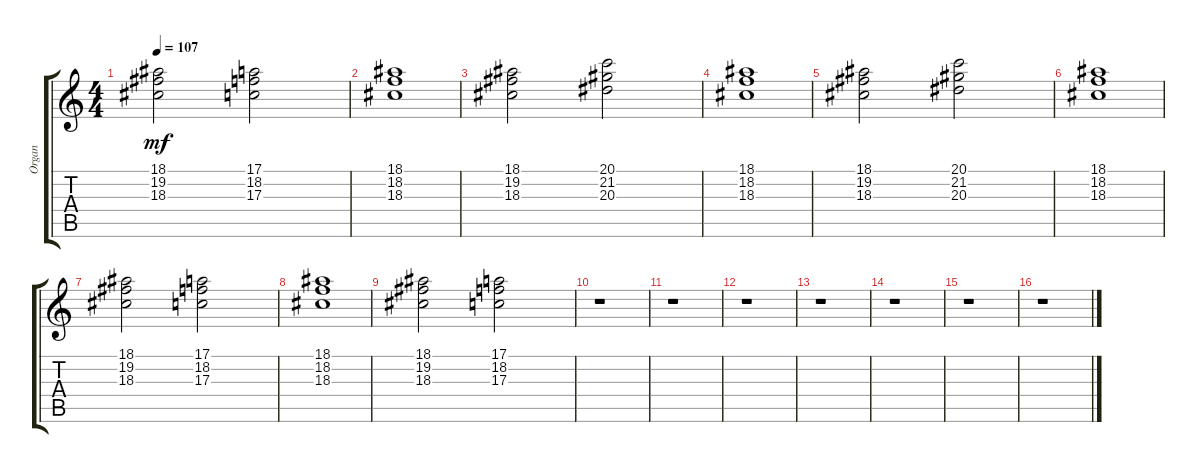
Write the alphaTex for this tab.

\track ("Organ" "Organ") {instrument drawbarorgan}
\staff {score tabs}
\tuning (E4 B3 G3 D3 A2 E2) {hide}
\ts (4 4)
\tempo 107
\clef g2
\ks c
(18.1 19.2 18.3).2{dy mf} (17.1 18.2 17.3).2 |
(18.1 18.2 18.3).1 |
(18.1 19.2 18.3).2 (20.1 21.2 20.3).2 |
(18.1 18.2 18.3).1 |
(18.1 19.2 18.3).2 (20.1 21.2 20.3).2 |
(18.1 18.2 18.3).1 |
(18.1 19.2 18.3).2 (17.1 18.2 17.3).2 |
(18.1 18.2 18.3).1 |
(18.1 19.2 18.3).2 (17.1 18.2 17.3).2 |
r.1 |
r.1 |
r.1 |
r.1 |
r.1 |
r.1 |
r.1
